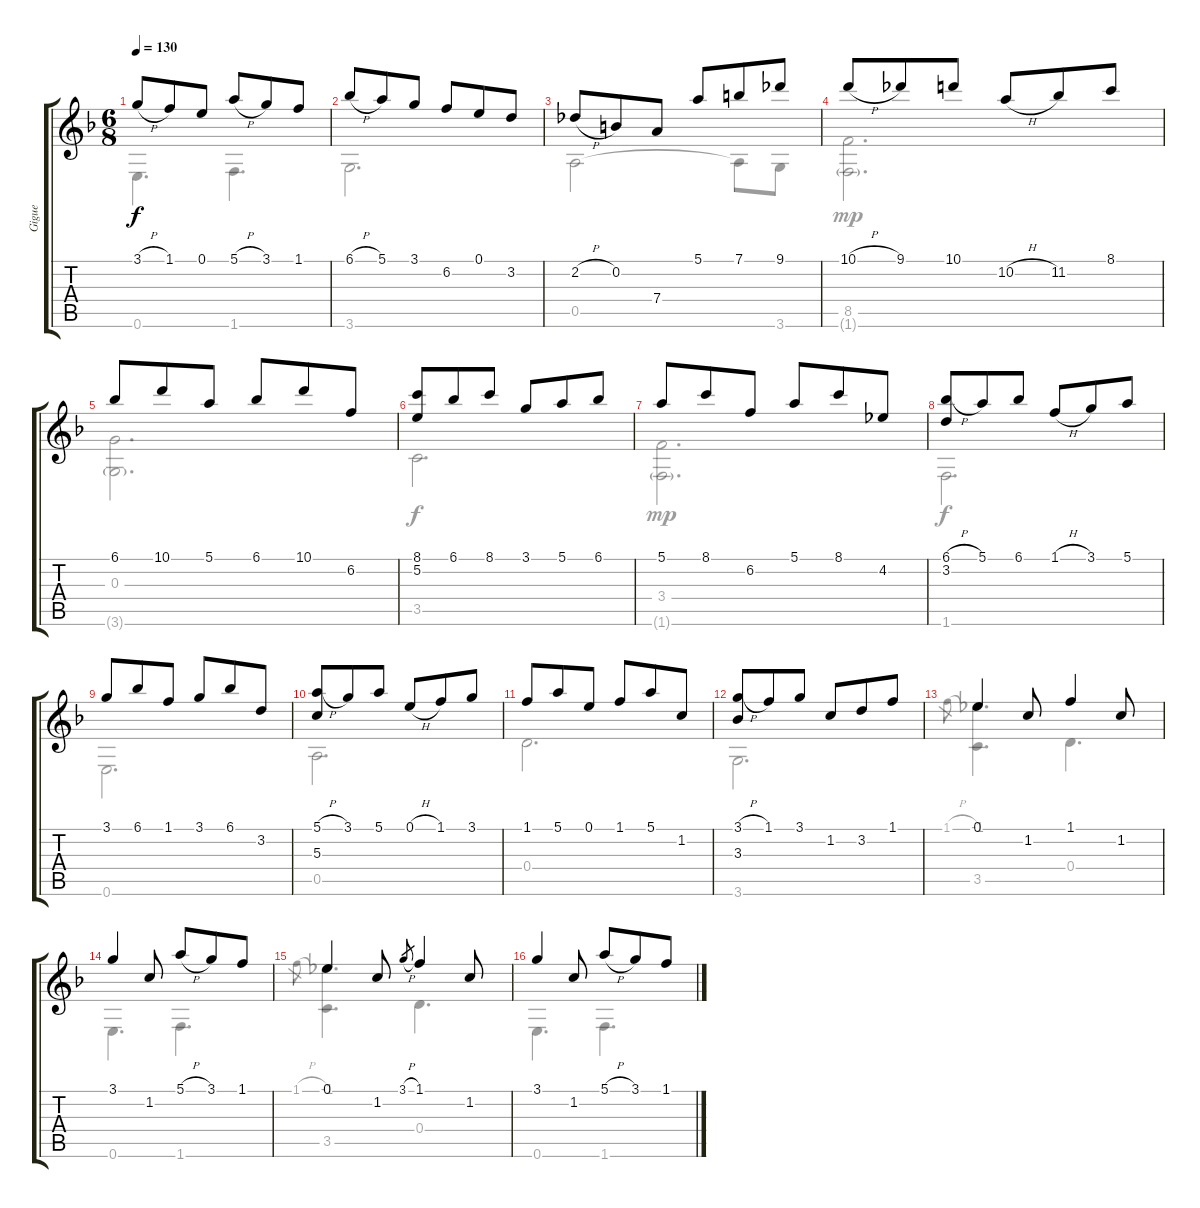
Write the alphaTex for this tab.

\track ("Gigue" "Gigue") {instrument acousticguitarnylon}
\staff {score tabs}
\tuning (E4 B3 G3 D3 A2 E2) {hide}
\voice
\ts (6 8)
\tempo 130
\clef g2
\ks f
3.1{h}.8{dy f} 1.1.8 0.1.8 5.1{h}.8 3.1.8 1.1.8 |
6.1{h}.8 5.1.8 3.1.8 6.2.8 0.1.8 3.2.8 |
2.2{h}.8 0.2.8 7.4.8 5.1.8 7.1.8 9.1.8 |
10.1{h}.8 9.1.8 10.1.8 10.2{h}.8 11.2.8 8.1.8 |
6.1.8 10.1.8 5.1.8 6.1.8 10.1.8 6.2.8 |
(8.1 5.2).8 6.1.8 8.1.8 3.1.8 5.1.8 6.1.8 |
5.1.8 8.1.8 6.2.8 5.1.8 8.1.8 4.2.8 |
(6.1{h} 3.2).8 5.1.8 6.1.8 1.1{h}.8 3.1.8 5.1.8 |
3.1.8 6.1.8 1.1.8 3.1.8 6.1.8 3.2.8 |
(5.1{h} 5.3).8 3.1.8 5.1.8 0.1{h}.8 1.1.8 3.1.8 |
1.1.8 5.1.8 0.1.8 1.1.8 5.1.8 1.2.8 |
(3.1{h} 3.3).8 1.1.8 3.1.8 1.2.8 3.2.8 1.1.8 |
0.1.4 1.2.8 1.1.4 1.2.8 |
3.1.4 1.2.8 5.1{h}.8 3.1.8 1.1.8 |
0.1.4 1.2.8 3.1{h}.8{gr} 1.1.4 1.2.8 |
3.1.4 1.2.8 5.1{h}.8 3.1.8 1.1.8
\voice
\clef g2
\ottava regular
\simile none
\ks f
0.6.4{d dy f} 1.6.4{d} |
3.6.2{d} |
0.5.2 0.5{t}.8 3.6.8 |
(8.5 1.6{g}).2{d dy mp} |
(0.3 3.6{g}).2{d} |
3.5.2{d dy f} |
(3.4 1.6{g}).2{d dy mp} |
1.6.2{d dy f} |
0.6.2{d} |
0.5.2{d} |
0.4.2{d} |
3.6.2{d} |
1.1{h}.8{gr} (-1.1 3.5).4{d} 0.4.4{d} |
0.6.4{d} 1.6.4{d} |
1.1{h}.8{gr} (-1.1 3.5).4{d} 0.4.4{d} |
0.6.4{d} 1.6.4{d}
